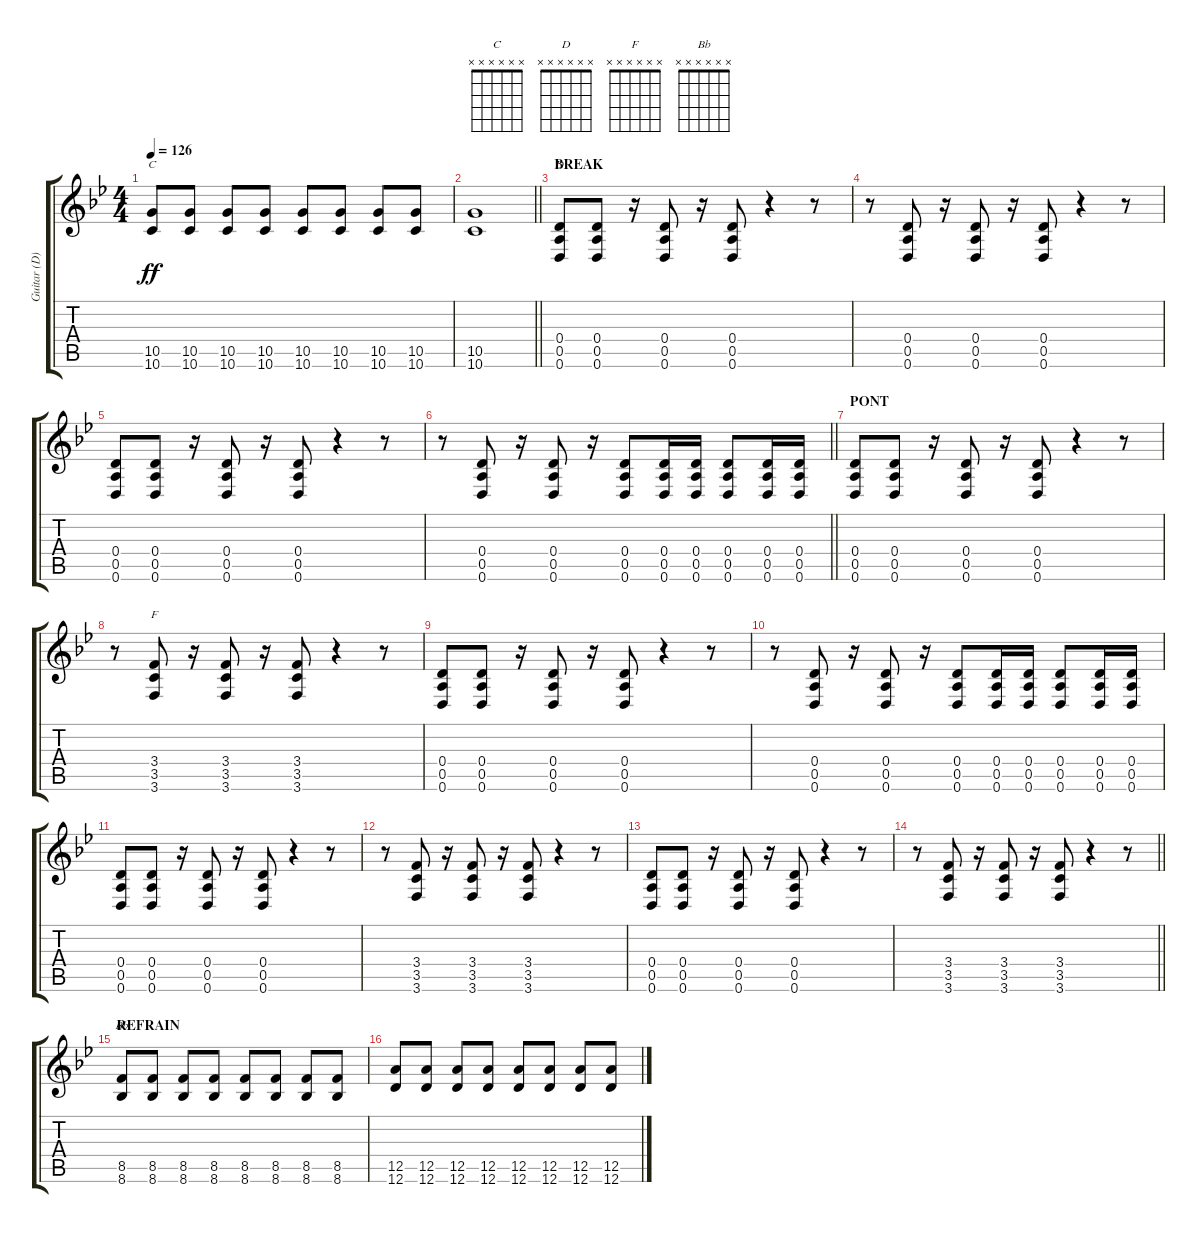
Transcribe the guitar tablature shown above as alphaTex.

\track ("Guitar (D)" "Guitar (D)") {instrument distortionguitar}
\staff {score tabs}
\tuning (E4 B3 G3 D3 A2 D2) {hide}
\chord ("C" x x x x x x)
\chord ("D" x x x x x x)
\chord ("F" x x x x x x)
\chord ("Bb" x x x x x x)
\ts (4 4)
\tempo 126
\clef g2
\ks bb
(10.5 10.6).8{ch "C" dy ff} (10.5 10.6).8 (10.5 10.6).8 (10.5 10.6).8 (10.5 10.6).8 (10.5 10.6).8 (10.5 10.6).8 (10.5 10.6).8 |
\barLineRight lightlight
(10.5 10.6).1 |
\section ("" "BREAK")
(0.4 0.5 0.6).8{ch "D"} (0.4 0.5 0.6).8 r.16 (0.4 0.5 0.6).8 r.16 (0.4 0.5 0.6).8 r.4 r.8 |
r.8 (0.4 0.5 0.6).8 r.16 (0.4 0.5 0.6).8 r.16 (0.4 0.5 0.6).8 r.4 r.8 |
(0.4 0.5 0.6).8 (0.4 0.5 0.6).8 r.16 (0.4 0.5 0.6).8 r.16 (0.4 0.5 0.6).8 r.4 r.8 |
\barLineRight lightlight
r.8 (0.4 0.5 0.6).8 r.16 (0.4 0.5 0.6).8 r.16 (0.4 0.5 0.6).8 (0.4 0.5 0.6).16 (0.4 0.5 0.6).16 (0.4 0.5 0.6).8 (0.4 0.5 0.6).16 (0.4 0.5 0.6).16 |
\section ("" "PONT")
(0.4 0.5 0.6).8 (0.4 0.5 0.6).8 r.16 (0.4 0.5 0.6).8 r.16 (0.4 0.5 0.6).8 r.4 r.8 |
r.8 (3.4 3.5 3.6).8{ch "F"} r.16 (3.4 3.5 3.6).8 r.16 (3.4 3.5 3.6).8 r.4 r.8 |
(0.4 0.5 0.6).8 (0.4 0.5 0.6).8 r.16 (0.4 0.5 0.6).8 r.16 (0.4 0.5 0.6).8 r.4 r.8 |
r.8 (0.4 0.5 0.6).8 r.16 (0.4 0.5 0.6).8 r.16 (0.4 0.5 0.6).8 (0.4 0.5 0.6).16 (0.4 0.5 0.6).16 (0.4 0.5 0.6).8 (0.4 0.5 0.6).16 (0.4 0.5 0.6).16 |
(0.4 0.5 0.6).8 (0.4 0.5 0.6).8 r.16 (0.4 0.5 0.6).8 r.16 (0.4 0.5 0.6).8 r.4 r.8 |
r.8 (3.4 3.5 3.6).8 r.16 (3.4 3.5 3.6).8 r.16 (3.4 3.5 3.6).8 r.4 r.8 |
(0.4 0.5 0.6).8 (0.4 0.5 0.6).8 r.16 (0.4 0.5 0.6).8 r.16 (0.4 0.5 0.6).8 r.4 r.8 |
\barLineRight lightlight
r.8 (3.4 3.5 3.6).8 r.16 (3.4 3.5 3.6).8 r.16 (3.4 3.5 3.6).8 r.4 r.8 |
\section ("" "REFRAIN")
(8.5 8.6).8{ch "Bb"} (8.5 8.6).8 (8.5 8.6).8 (8.5 8.6).8 (8.5 8.6).8 (8.5 8.6).8 (8.5 8.6).8 (8.5 8.6).8 |
(12.5 12.6).8 (12.5 12.6).8 (12.5 12.6).8 (12.5 12.6).8 (12.5 12.6).8 (12.5 12.6).8 (12.5 12.6).8 (12.5 12.6).8
